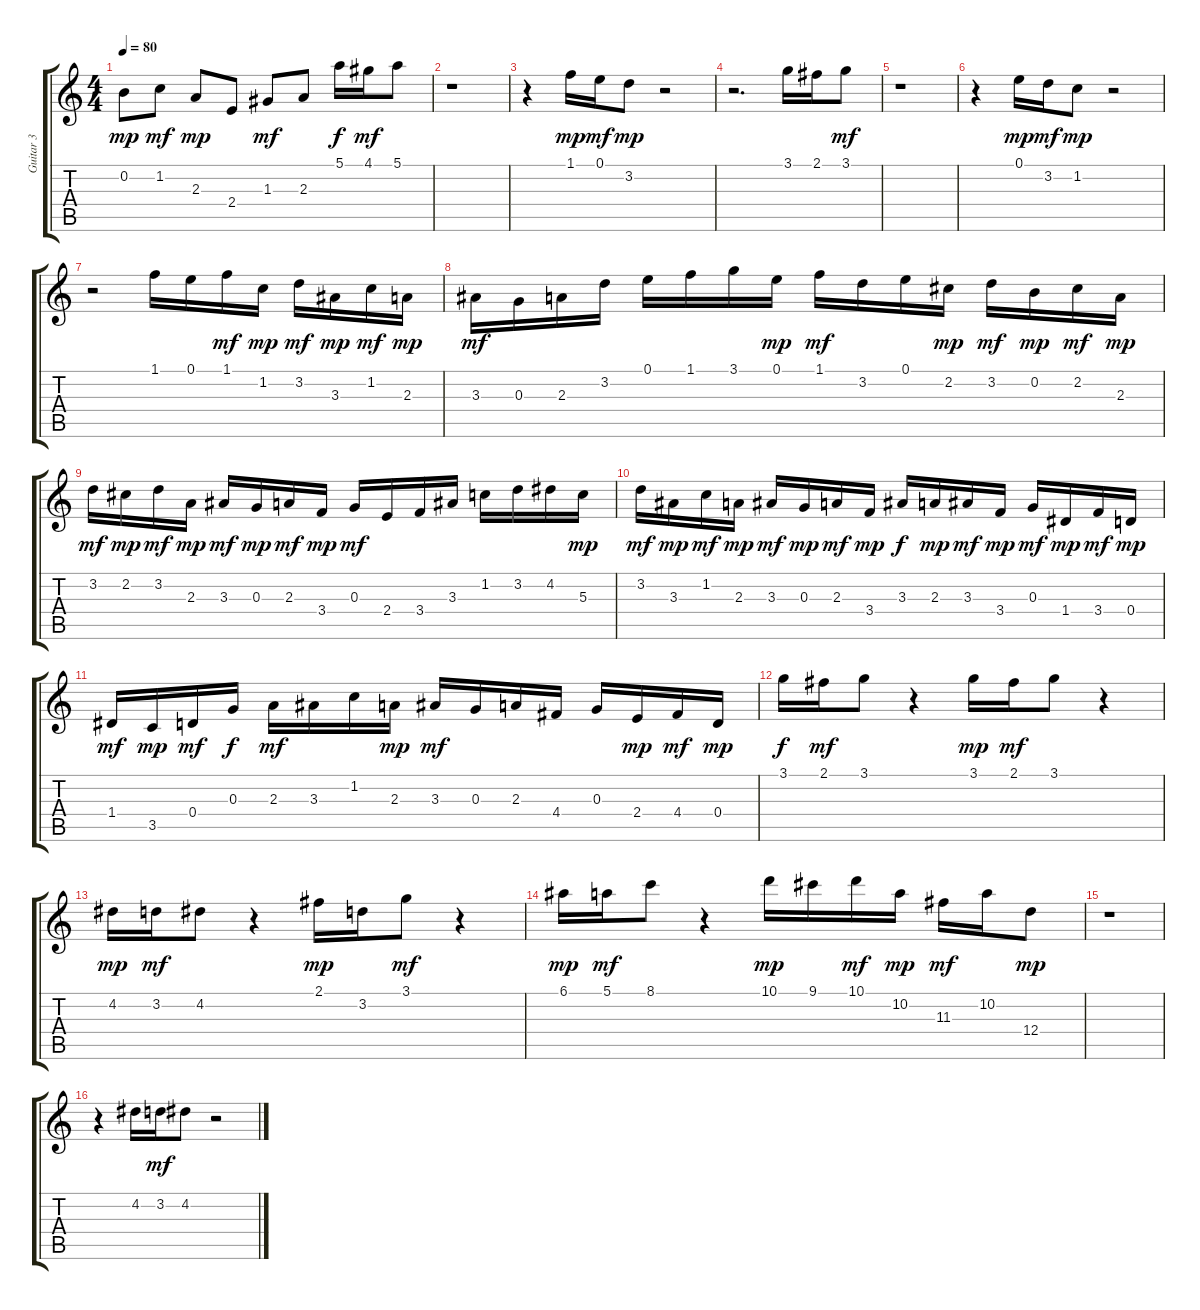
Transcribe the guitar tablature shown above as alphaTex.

\track ("Guitar 3" "Guitar 3") {instrument acousticguitarnylon}
\staff {score tabs}
\tuning (E4 B3 G3 D3 A2 E2) {hide}
\ts (4 4)
\tempo 80
\clef g2
\ks c
0.2.8{dy mp} 1.2.8{dy mf} 2.3.8{dy mp} 2.4.8 1.3.8{dy mf} 2.3.8 5.1.16{dy f} 4.1.16{dy mf} 5.1.8 |
r.1 |
r.4 1.1.16{dy mp} 0.1.16{dy mf} 3.2.8{dy mp} r.2 |
r.2{d} 3.1.16 2.1.16 3.1.8{dy mf} |
r.1 |
r.4 0.1.16{dy mp} 3.2.16{dy mf} 1.2.8{dy mp} r.2 |
r.2 1.1.16 0.1.16 1.1.16{dy mf} 1.2.16{dy mp} 3.2.16{dy mf} 3.3.16{dy mp} 1.2.16{dy mf} 2.3.16{dy mp} |
3.3.16{dy mf} 0.3.16 2.3.16 3.2.16 0.1.16 1.1.16 3.1.16 0.1.16{dy mp} 1.1.16{dy mf} 3.2.16 0.1.16 2.2.16{dy mp} 3.2.16{dy mf} 0.2.16{dy mp} 2.2.16{dy mf} 2.3.16{dy mp} |
3.2.16{dy mf} 2.2.16{dy mp} 3.2.16{dy mf} 2.3.16{dy mp} 3.3.16{dy mf} 0.3.16{dy mp} 2.3.16{dy mf} 3.4.16{dy mp} 0.3.16{dy mf} 2.4.16 3.4.16 3.3.16 1.2.16 3.2.16 4.2.16 5.3.16{dy mp} |
3.2.16{dy mf} 3.3.16{dy mp} 1.2.16{dy mf} 2.3.16{dy mp} 3.3.16{dy mf} 0.3.16{dy mp} 2.3.16{dy mf} 3.4.16{dy mp} 3.3.16{dy f} 2.3.16{dy mp} 3.3.16{dy mf} 3.4.16{dy mp} 0.3.16{dy mf} 1.4.16{dy mp} 3.4.16{dy mf} 0.4.16{dy mp} |
1.4.16{dy mf} 3.5.16{dy mp} 0.4.16{dy mf} 0.3.16{dy f} 2.3.16{dy mf} 3.3.16 1.2.16 2.3.16{dy mp} 3.3.16{dy mf} 0.3.16 2.3.16 4.4.16 0.3.16 2.4.16{dy mp} 4.4.16{dy mf} 0.4.16{dy mp} |
3.1.16{dy f} 2.1.16{dy mf} 3.1.8 r.4 3.1.16{dy mp} 2.1.16{dy mf} 3.1.8 r.4 |
4.2.16{dy mp} 3.2.16{dy mf} 4.2.8 r.4 2.1.16{dy mp} 3.2.16 3.1.8{dy mf} r.4 |
6.1.16{dy mp} 5.1.16{dy mf} 8.1.8 r.4 10.1.16{dy mp} 9.1.16 10.1.16{dy mf} 10.2.16{dy mp} 11.3.16{dy mf} 10.2.16 12.4.8{dy mp} |
r.1 |
r.4 4.2.16 3.2.16{dy mf} 4.2.8 r.2
